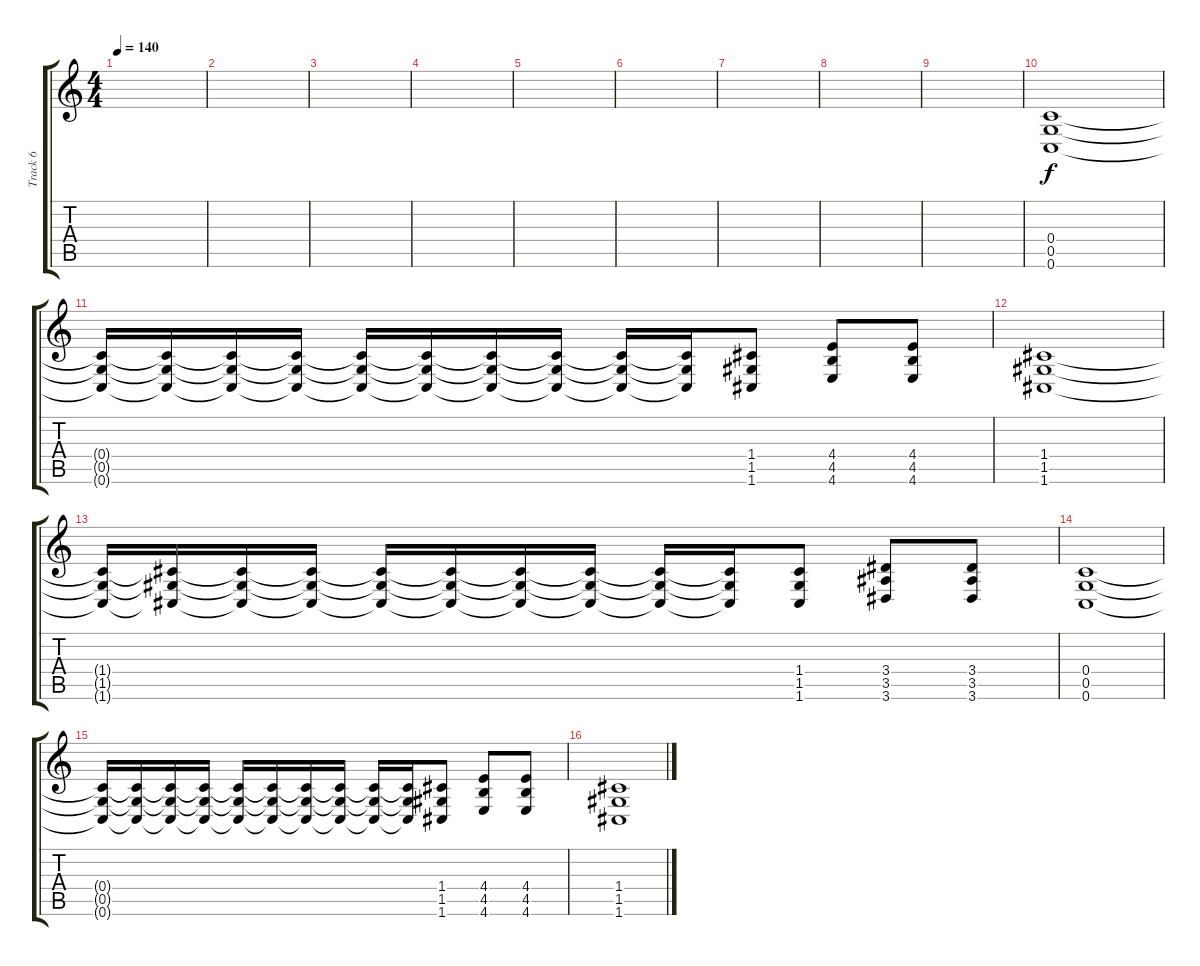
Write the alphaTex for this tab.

\track ("Track 6" "Track 6") {instrument distortionguitar}
\staff {score tabs}
\tuning (D4 A3 F3 C3 G2 C2) {hide}
\ts (4 4)
\tempo 140
\clef g2
\ks c
|
|
|
|
|
|
|
|
|
(0.4 0.5 0.6).1{instrument distortionguitar} |
(0.4{t} 0.5{t} 0.6{t}).16 (0.4{t} 0.5{t} 0.6{t}).16 (0.4{t} 0.5{t} 0.6{t}).16 (0.4{t} 0.5{t} 0.6{t}).16 (0.4{t} 0.5{t} 0.6{t}).16 (0.4{t} 0.5{t} 0.6{t}).16 (0.4{t} 0.5{t} 0.6{t}).16 (0.4{t} 0.5{t} 0.6{t}).16 (0.4{t} 0.5{t} 0.6{t}).16 (0.4{t} 0.5{t} 0.6{t}).16 (1.4 1.5 1.6).8 (4.4 4.5 4.6).8 (4.4 4.5 4.6).8 |
(1.4 1.5 1.6).1 |
(1.4{t} 1.5{t} 1.6{t}).16 (1.4{t} 1.5{t} 1.6{t}).16 (1.4{t} 1.5{t} 1.6{t}).16 (1.4{t} 1.5{t} 1.6{t}).16 (1.4{t} 1.5{t} 1.6{t}).16 (1.4{t} 1.5{t} 1.6{t}).16 (1.4{t} 1.5{t} 1.6{t}).16 (1.4{t} 1.5{t} 1.6{t}).16 (1.4{t} 1.5{t} 1.6{t}).16 (1.4{t} 1.5{t} 1.6{t}).16 (1.4 1.5 1.6).8 (3.4 3.5 3.6).8 (3.4 3.5 3.6).8 |
(0.4 0.5 0.6).1{instrument distortionguitar} |
(0.4{t} 0.5{t} 0.6{t}).16 (0.4{t} 0.5{t} 0.6{t}).16 (0.4{t} 0.5{t} 0.6{t}).16 (0.4{t} 0.5{t} 0.6{t}).16 (0.4{t} 0.5{t} 0.6{t}).16 (0.4{t} 0.5{t} 0.6{t}).16 (0.4{t} 0.5{t} 0.6{t}).16 (0.4{t} 0.5{t} 0.6{t}).16 (0.4{t} 0.5{t} 0.6{t}).16 (0.4{t} 0.5{t} 0.6{t}).16 (1.4 1.5 1.6).8 (4.4 4.5 4.6).8 (4.4 4.5 4.6).8 |
(1.4 1.5 1.6).1
